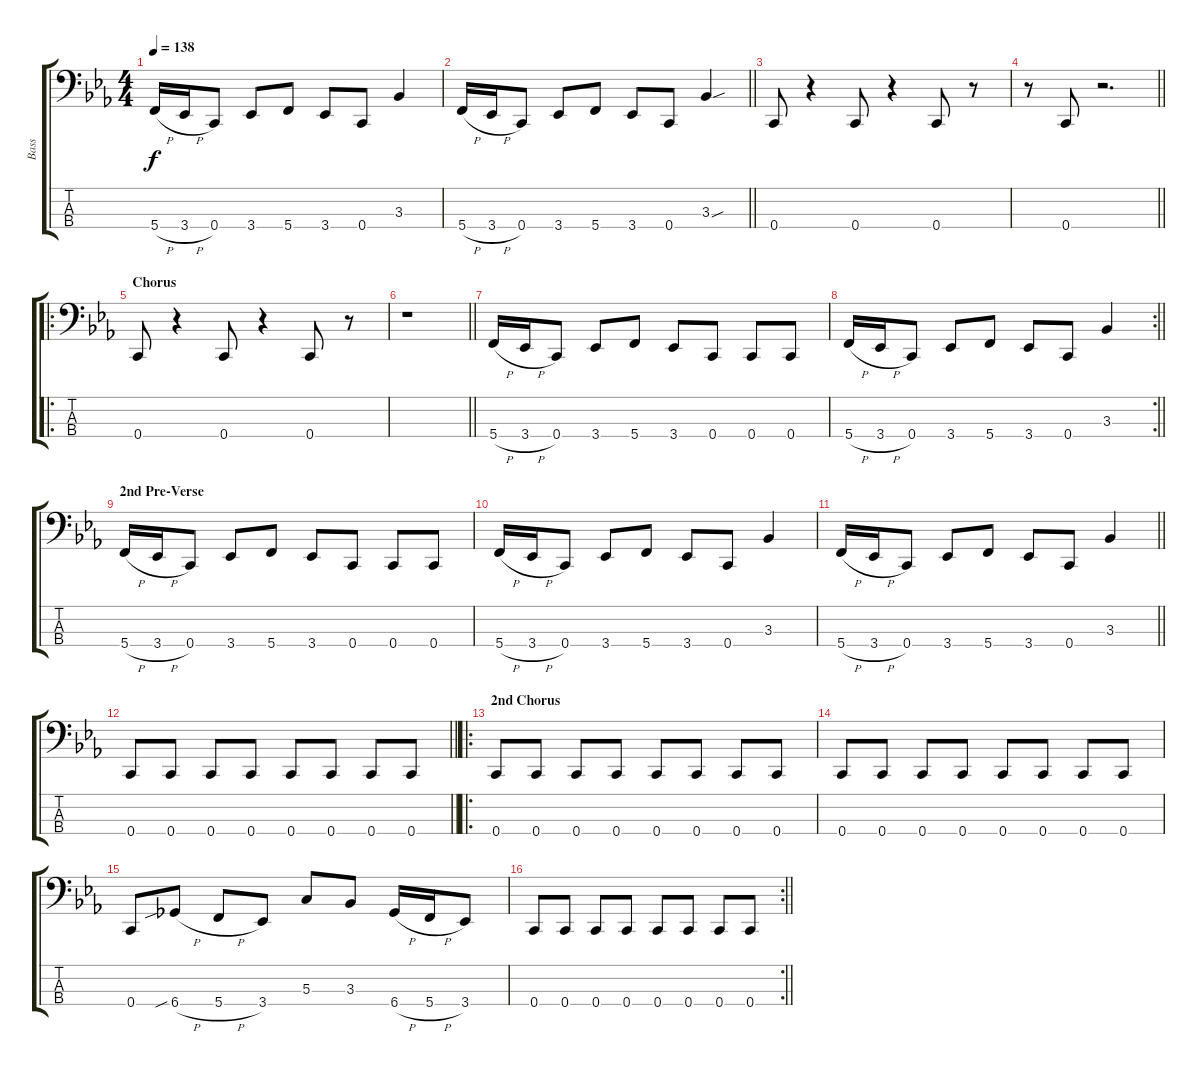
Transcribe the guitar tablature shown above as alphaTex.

\track ("Bass" "Bass") {instrument distortionguitar}
\staff {score tabs}
\tuning (F2 C2 G1 C1) {hide}
\ts (4 4)
\tempo 138
\clef f4
\ks eb
5.4{h}.16{dy f} 3.4{h}.16 0.4.8 3.4.8 5.4.8 3.4.8 0.4.8 3.3.4 |
\barLineRight lightlight
5.4{h}.16 3.4{h}.16 0.4.8 3.4.8 5.4.8 3.4.8 0.4.8 3.3{sou}.4 |
0.4.8 r.4 0.4.8 r.4 0.4.8 r.8 |
\barLineRight lightlight
r.8 0.4.8 r.2{d} |
\ro
\section ("" "Chorus")
0.4.8 r.4 0.4.8 r.4 0.4.8 r.8 |
\barLineRight lightlight
r.1 |
5.4{h}.16 3.4{h}.16 0.4.8 3.4.8 5.4.8 3.4.8 0.4.8 0.4.8 0.4.8 |
\rc 2
\barLineRight lightlight
5.4{h}.16 3.4{h}.16 0.4.8 3.4.8 5.4.8 3.4.8 0.4.8 3.3.4 |
\section ("" "2nd Pre-Verse")
5.4{h}.16 3.4{h}.16 0.4.8 3.4.8 5.4.8 3.4.8 0.4.8 0.4.8 0.4.8 |
5.4{h}.16 3.4{h}.16 0.4.8 3.4.8 5.4.8 3.4.8 0.4.8 3.3.4 |
\barLineRight lightlight
5.4{h}.16 3.4{h}.16 0.4.8 3.4.8 5.4.8 3.4.8 0.4.8 3.3.4 |
\barLineRight lightlight
0.4.8 0.4.8 0.4.8 0.4.8 0.4.8 0.4.8 0.4.8 0.4.8 |
\ro
\section ("" "2nd Chorus")
0.4.8 0.4.8 0.4.8 0.4.8 0.4.8 0.4.8 0.4.8 0.4.8 |
0.4.8 0.4.8 0.4.8 0.4.8 0.4.8 0.4.8 0.4.8 0.4.8 |
0.4.8 6.4{sib h}.8 5.4{h}.8 3.4.8 5.3.8 3.3.8 6.4{h}.16 5.4{h}.16 3.4.8 |
\rc 2
\barLineRight lightlight
0.4.8 0.4.8 0.4.8 0.4.8 0.4.8 0.4.8 0.4.8 0.4.8
